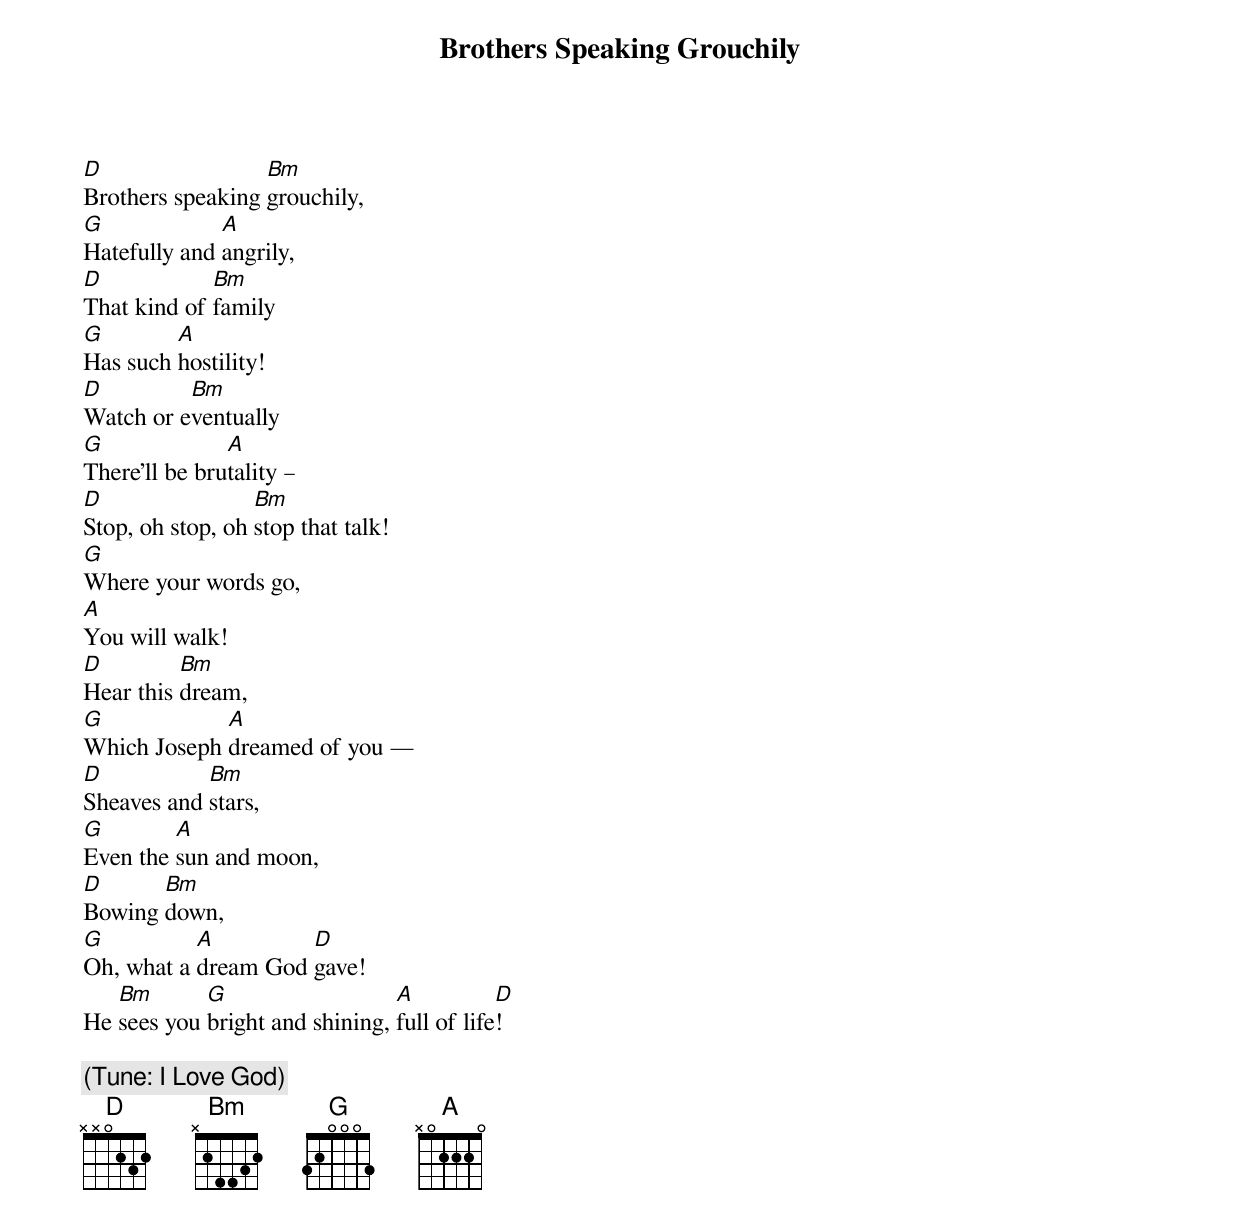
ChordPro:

{title: Brothers Speaking Grouchily}


[D]Brothers speaking [Bm]grouchily,
[G]Hatefully and [A]angrily,
[D]That kind of [Bm]family
[G]Has such [A]hostility!
[D]Watch or e[Bm]ventually
[G]There'll be bru[A]tality –
[D]Stop, oh stop, oh [Bm]stop that talk!
[G]Where your words go,
[A]You will walk!
[D]Hear this [Bm]dream,
[G]Which Joseph [A]dreamed of you —
[D]Sheaves and [Bm]stars,
[G]Even the [A]sun and moon,
[D]Bowing [Bm]down,
[G]Oh, what a [A]dream God [D]gave!
He [Bm]sees you [G]bright and shining, [A]full of life[D]!

{comment: (Tune: I Love God)}
